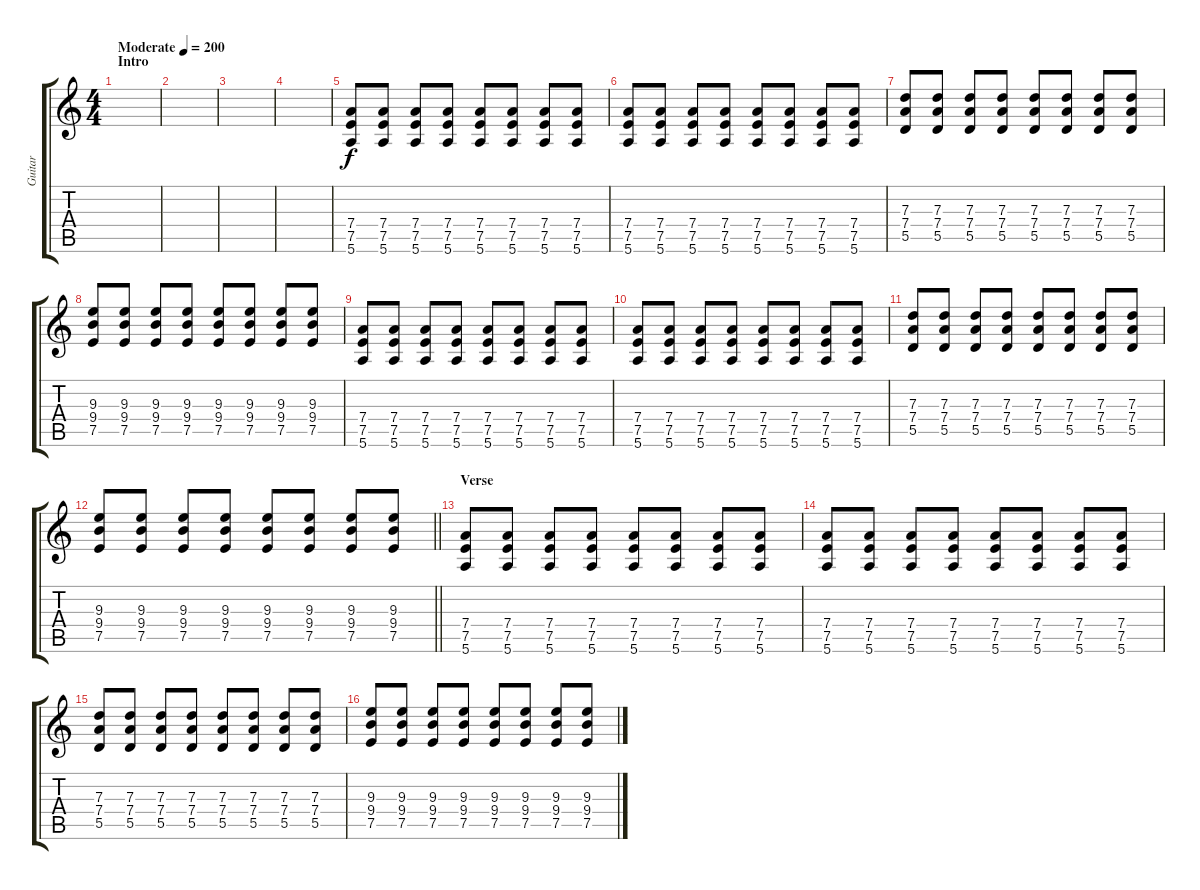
\track ("Guitar" "Guitar") {instrument distortionguitar}
\staff {score tabs}
\tuning (E4 B3 G3 D3 A2 E2) {hide}
\ts (4 4)
\section ("" "Intro")
\tempo (200 "Moderate")
\clef g2
\ks c
|
|
|
|
(7.4 7.5 5.6).8 (7.4 7.5 5.6).8 (7.4 7.5 5.6).8 (7.4 7.5 5.6).8 (7.4 7.5 5.6).8 (7.4 7.5 5.6).8 (7.4 7.5 5.6).8 (7.4 7.5 5.6).8 |
(7.4 7.5 5.6).8 (7.4 7.5 5.6).8 (7.4 7.5 5.6).8 (7.4 7.5 5.6).8 (7.4 7.5 5.6).8 (7.4 7.5 5.6).8 (7.4 7.5 5.6).8 (7.4 7.5 5.6).8 |
(7.3 7.4 5.5).8 (7.3 7.4 5.5).8 (7.3 7.4 5.5).8 (7.3 7.4 5.5).8 (7.3 7.4 5.5).8 (7.3 7.4 5.5).8 (7.3 7.4 5.5).8 (7.3 7.4 5.5).8 |
(9.3 9.4 7.5).8 (9.3 9.4 7.5).8 (9.3 9.4 7.5).8 (9.3 9.4 7.5).8 (9.3 9.4 7.5).8 (9.3 9.4 7.5).8 (9.3 9.4 7.5).8 (9.3 9.4 7.5).8 |
(7.4 7.5 5.6).8 (7.4 7.5 5.6).8 (7.4 7.5 5.6).8 (7.4 7.5 5.6).8 (7.4 7.5 5.6).8 (7.4 7.5 5.6).8 (7.4 7.5 5.6).8 (7.4 7.5 5.6).8 |
(7.4 7.5 5.6).8 (7.4 7.5 5.6).8 (7.4 7.5 5.6).8 (7.4 7.5 5.6).8 (7.4 7.5 5.6).8 (7.4 7.5 5.6).8 (7.4 7.5 5.6).8 (7.4 7.5 5.6).8 |
(7.3 7.4 5.5).8 (7.3 7.4 5.5).8 (7.3 7.4 5.5).8 (7.3 7.4 5.5).8 (7.3 7.4 5.5).8 (7.3 7.4 5.5).8 (7.3 7.4 5.5).8 (7.3 7.4 5.5).8 |
\barLineRight lightlight
(9.3 9.4 7.5).8 (9.3 9.4 7.5).8 (9.3 9.4 7.5).8 (9.3 9.4 7.5).8 (9.3 9.4 7.5).8 (9.3 9.4 7.5).8 (9.3 9.4 7.5).8 (9.3 9.4 7.5).8 |
\section ("" "Verse")
(7.4 7.5 5.6).8 (7.4 7.5 5.6).8 (7.4 7.5 5.6).8 (7.4 7.5 5.6).8 (7.4 7.5 5.6).8 (7.4 7.5 5.6).8 (7.4 7.5 5.6).8 (7.4 7.5 5.6).8 |
(7.4 7.5 5.6).8 (7.4 7.5 5.6).8 (7.4 7.5 5.6).8 (7.4 7.5 5.6).8 (7.4 7.5 5.6).8 (7.4 7.5 5.6).8 (7.4 7.5 5.6).8 (7.4 7.5 5.6).8 |
(7.3 7.4 5.5).8 (7.3 7.4 5.5).8 (7.3 7.4 5.5).8 (7.3 7.4 5.5).8 (7.3 7.4 5.5).8 (7.3 7.4 5.5).8 (7.3 7.4 5.5).8 (7.3 7.4 5.5).8 |
(9.3 9.4 7.5).8 (9.3 9.4 7.5).8 (9.3 9.4 7.5).8 (9.3 9.4 7.5).8 (9.3 9.4 7.5).8 (9.3 9.4 7.5).8 (9.3 9.4 7.5).8 (9.3 9.4 7.5).8
